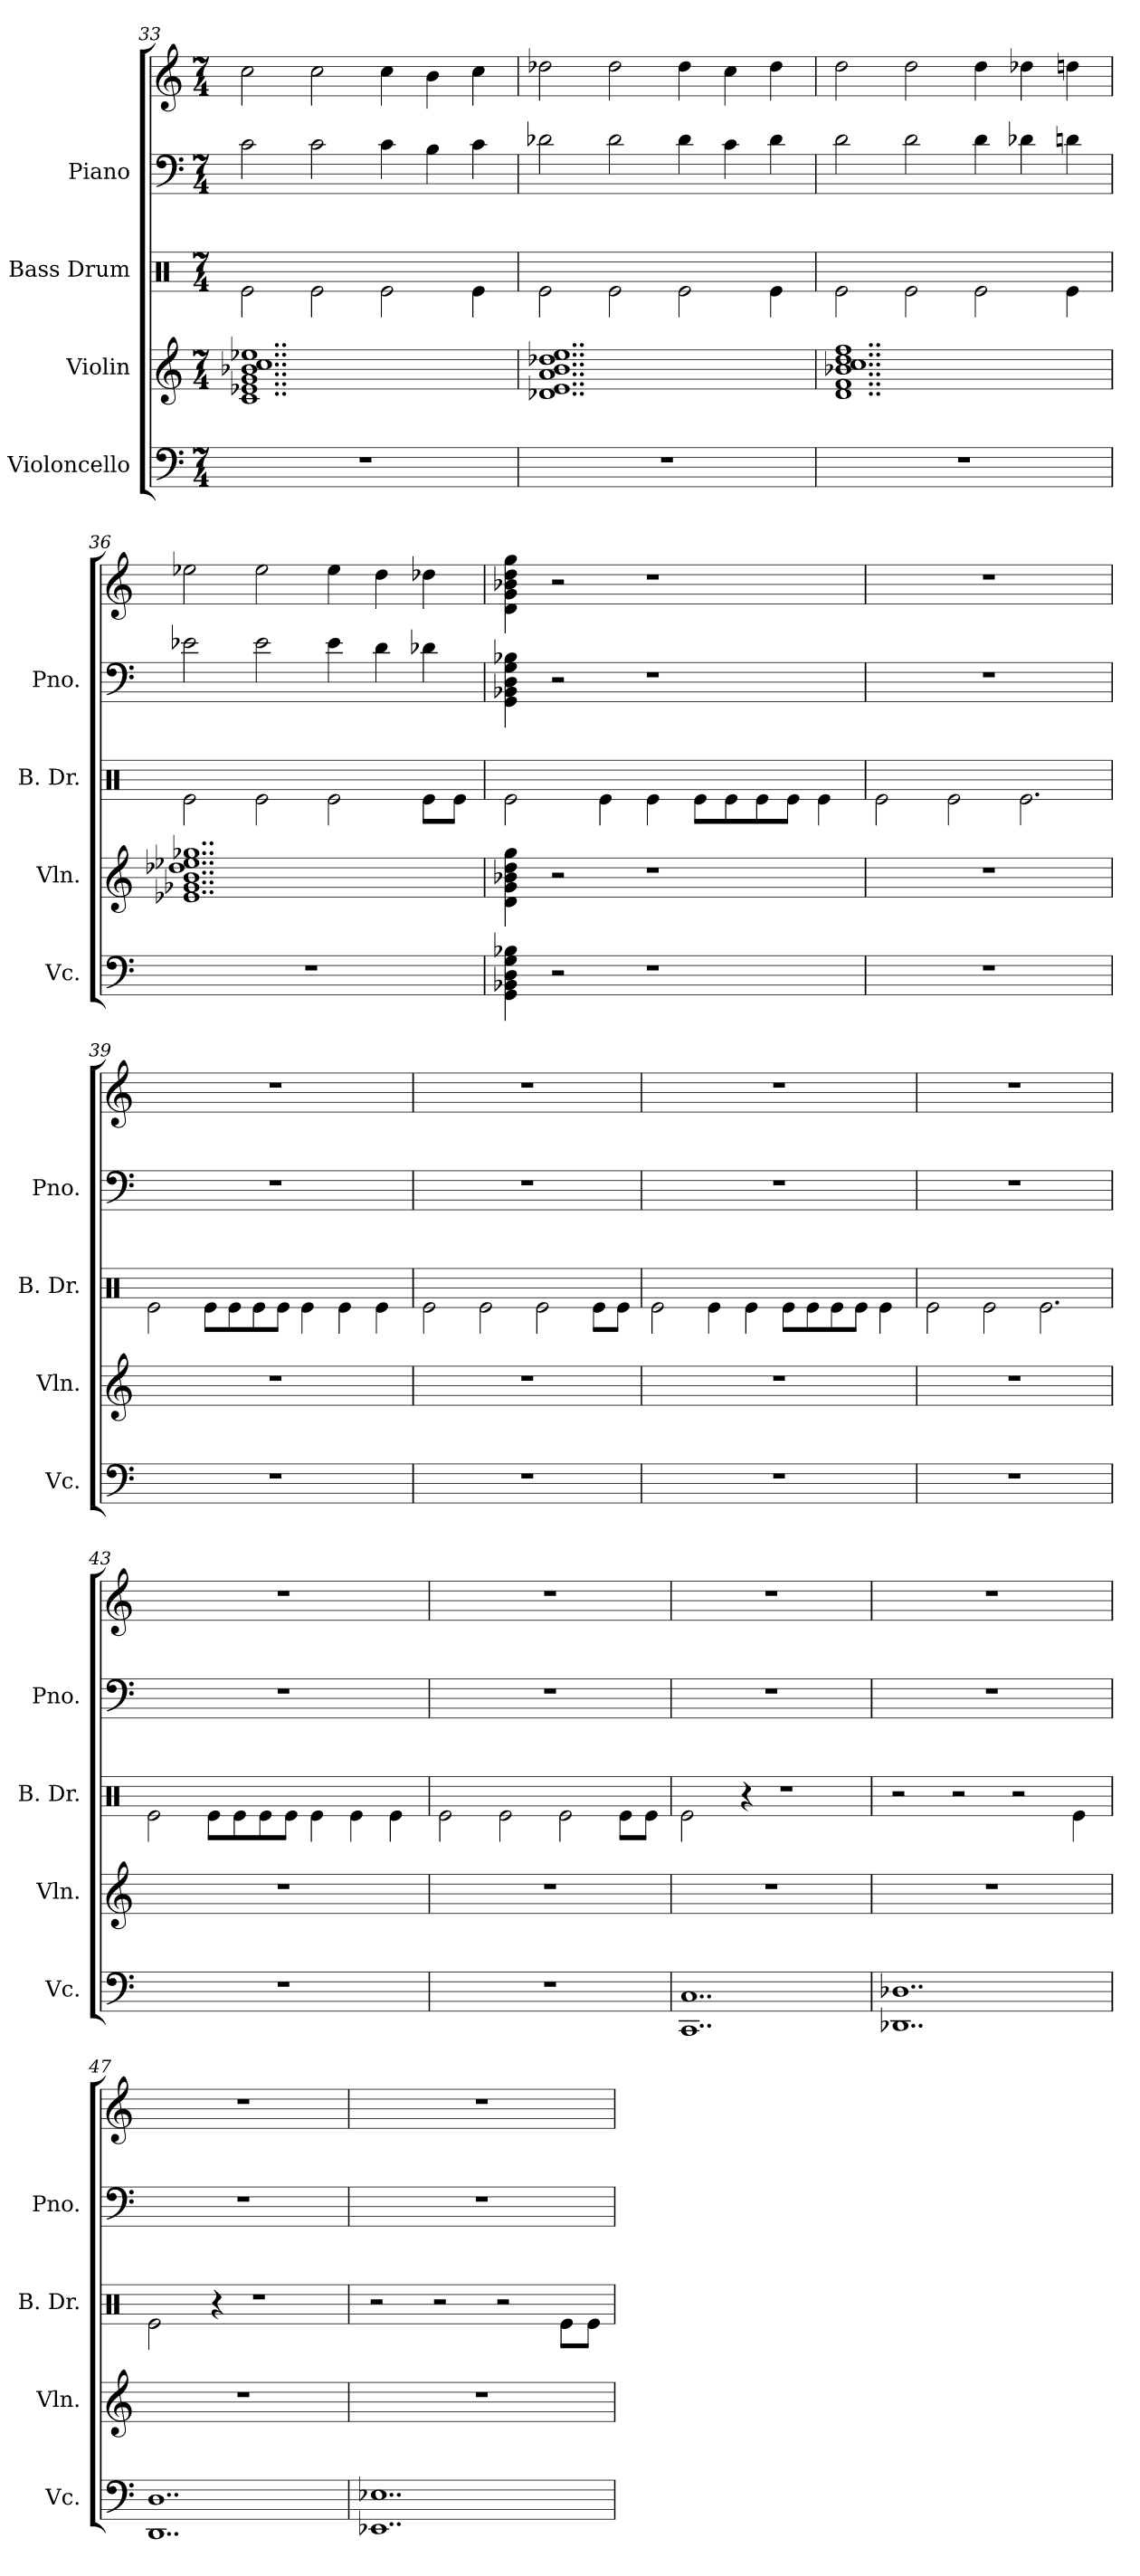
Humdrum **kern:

**kern	**kern	**kern	**kern	**kern
*part4	*part3	*part2	*part1	*part1
*staff5	*staff4	*staff3	*staff2	*staff1
*I"Violoncello	*I"Violin	*I"Bass Drum	*I"Piano	*
*I'Vc.	*I'Vln.	*I'B. Dr.	*I'Pno.	*
*clefF4	*clefG2	*clefX	*clefF4	*clefG2
*k[]	*k[]	*k[]	*k[]	*k[]
*M7/4	*M7/4	*M7/4	*M7/4	*M7/4
=33	=33	=33	=33	=33
1..r	1..c 1..e-X 1..g 1..b-X 1..cc 1..ee-X	2Re\	2c\	2cc\
.	.	2Re\	2c\	2cc\
.	.	2Re\	4c\	4cc\
.	.	.	4B\	4b\
.	.	4Re\	4c\	4cc\
=34	=34	=34	=34	=34
1..r	1..d-X 1..e 1..a 1..b 1..dd-X 1..ee	2Re\	2d-X\	2dd-X\
.	.	2Re\	2d-\	2dd-\
.	.	2Re\	4d-\	4dd-\
.	.	.	4c\	4cc\
.	.	4Re\	4d-\	4dd-\
=35	=35	=35	=35	=35
1..r	1..d 1..f 1..b-X 1..cc 1..dd 1..ff	2Re\	2d\	2dd\
.	.	2Re\	2d\	2dd\
.	.	2Re\	4d\	4dd\
.	.	.	4d-X\	4dd-X\
.	.	4Re\	4dn\	4ddn\
!!LO:LB:g=z
=36	=36	=36	=36	=36
1..r	1..e-X 1..g-X 1..b 1..dd-X 1..ee-X 1..gg-X	2Re\	2e-X\	2ee-X\
.	.	2Re\	2e-\	2ee-\
.	.	2Re\	4e-\	4ee-\
.	.	.	4d\	4dd\
.	.	8Re\L	4d-X\	4dd-X\
.	.	8Re\J	.	.
=37	=37	=37	=37	=37
4GG\ 4BB-X\ 4D\ 4G\ 4B-X\	4d\ 4g\ 4b-X\ 4dd\ 4gg\	2Re\	4GG\ 4BB-X\ 4D\ 4G\ 4B-X\	4d\ 4g\ 4b-X\ 4dd\ 4gg\
2r	2r	.	2r	2r
.	.	4Re\	.	.
1r	1r	4Re\	1r	1r
.	.	8Re\L	.	.
.	.	8Re\	.	.
.	.	8Re\	.	.
.	.	8Re\J	.	.
.	.	4Re\	.	.
=38	=38	=38	=38	=38
1..r	1..r	2Re\	1..r	1..r
.	.	2Re\	.	.
.	.	2.Re\	.	.
=39	=39	=39	=39	=39
1..r	1..r	2Re\	1..r	1..r
.	.	8Re\L	.	.
.	.	8Re\	.	.
.	.	8Re\	.	.
.	.	8Re\J	.	.
.	.	4Re\	.	.
.	.	4Re\	.	.
.	.	4Re\	.	.
=40	=40	=40	=40	=40
1..r	1..r	2Re\	1..r	1..r
.	.	2Re\	.	.
.	.	2Re\	.	.
.	.	8Re\L	.	.
.	.	8Re\J	.	.
!!LO:PB:g=z
=41	=41	=41	=41	=41
1..r	1..r	2Re\	1..r	1..r
.	.	4Re\	.	.
.	.	4Re\	.	.
.	.	8Re\L	.	.
.	.	8Re\	.	.
.	.	8Re\	.	.
.	.	8Re\J	.	.
.	.	4Re\	.	.
=42	=42	=42	=42	=42
1..r	1..r	2Re\	1..r	1..r
.	.	2Re\	.	.
.	.	2.Re\	.	.
=43	=43	=43	=43	=43
1..r	1..r	2Re\	1..r	1..r
.	.	8Re\L	.	.
.	.	8Re\	.	.
.	.	8Re\	.	.
.	.	8Re\J	.	.
.	.	4Re\	.	.
.	.	4Re\	.	.
.	.	4Re\	.	.
=44	=44	=44	=44	=44
1..r	1..r	2Re\	1..r	1..r
.	.	2Re\	.	.
.	.	2Re\	.	.
.	.	8Re\L	.	.
.	.	8Re\J	.	.
=45	=45	=45	=45	=45
1..CC 1..C	1..r	2Re\	1..r	1..r
.	.	4r	.	.
.	.	1r	.	.
=46	=46	=46	=46	=46
1..DD-X 1..D-X	1..r	2r	1..r	1..r
.	.	2r	.	.
.	.	2r	.	.
.	.	4Re\	.	.
=47	=47	=47	=47	=47
1..DD 1..D	1..r	2Re\	1..r	1..r
.	.	4r	.	.
.	.	1r	.	.
!!LO:LB:g=z
=48	=48	=48	=48	=48
1..EE-X 1..E-X	1..r	2r	1..r	1..r
.	.	2r	.	.
.	.	2r	.	.
.	.	8Re\L	.	.
.	.	8Re\J	.	.
=	=	=	=	=
*-	*-	*-	*-	*-
